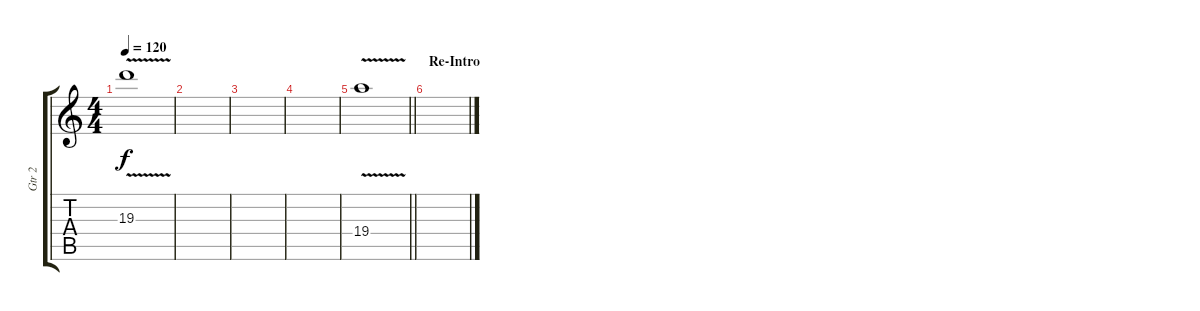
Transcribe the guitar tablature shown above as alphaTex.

\track ("Gtr 2" "Gtr 2") {instrument overdrivenguitar}
\staff {score tabs}
\tuning (E4 B3 G3 D3 A2 E2) {hide}
\ts (4 4)
\tempo 120
\clef g2
\ks c
19.3{v}.1{dy f} |
|
|
|
\barLineRight lightlight
19.4{v}.1 |
\section ("" "Re-Intro")
